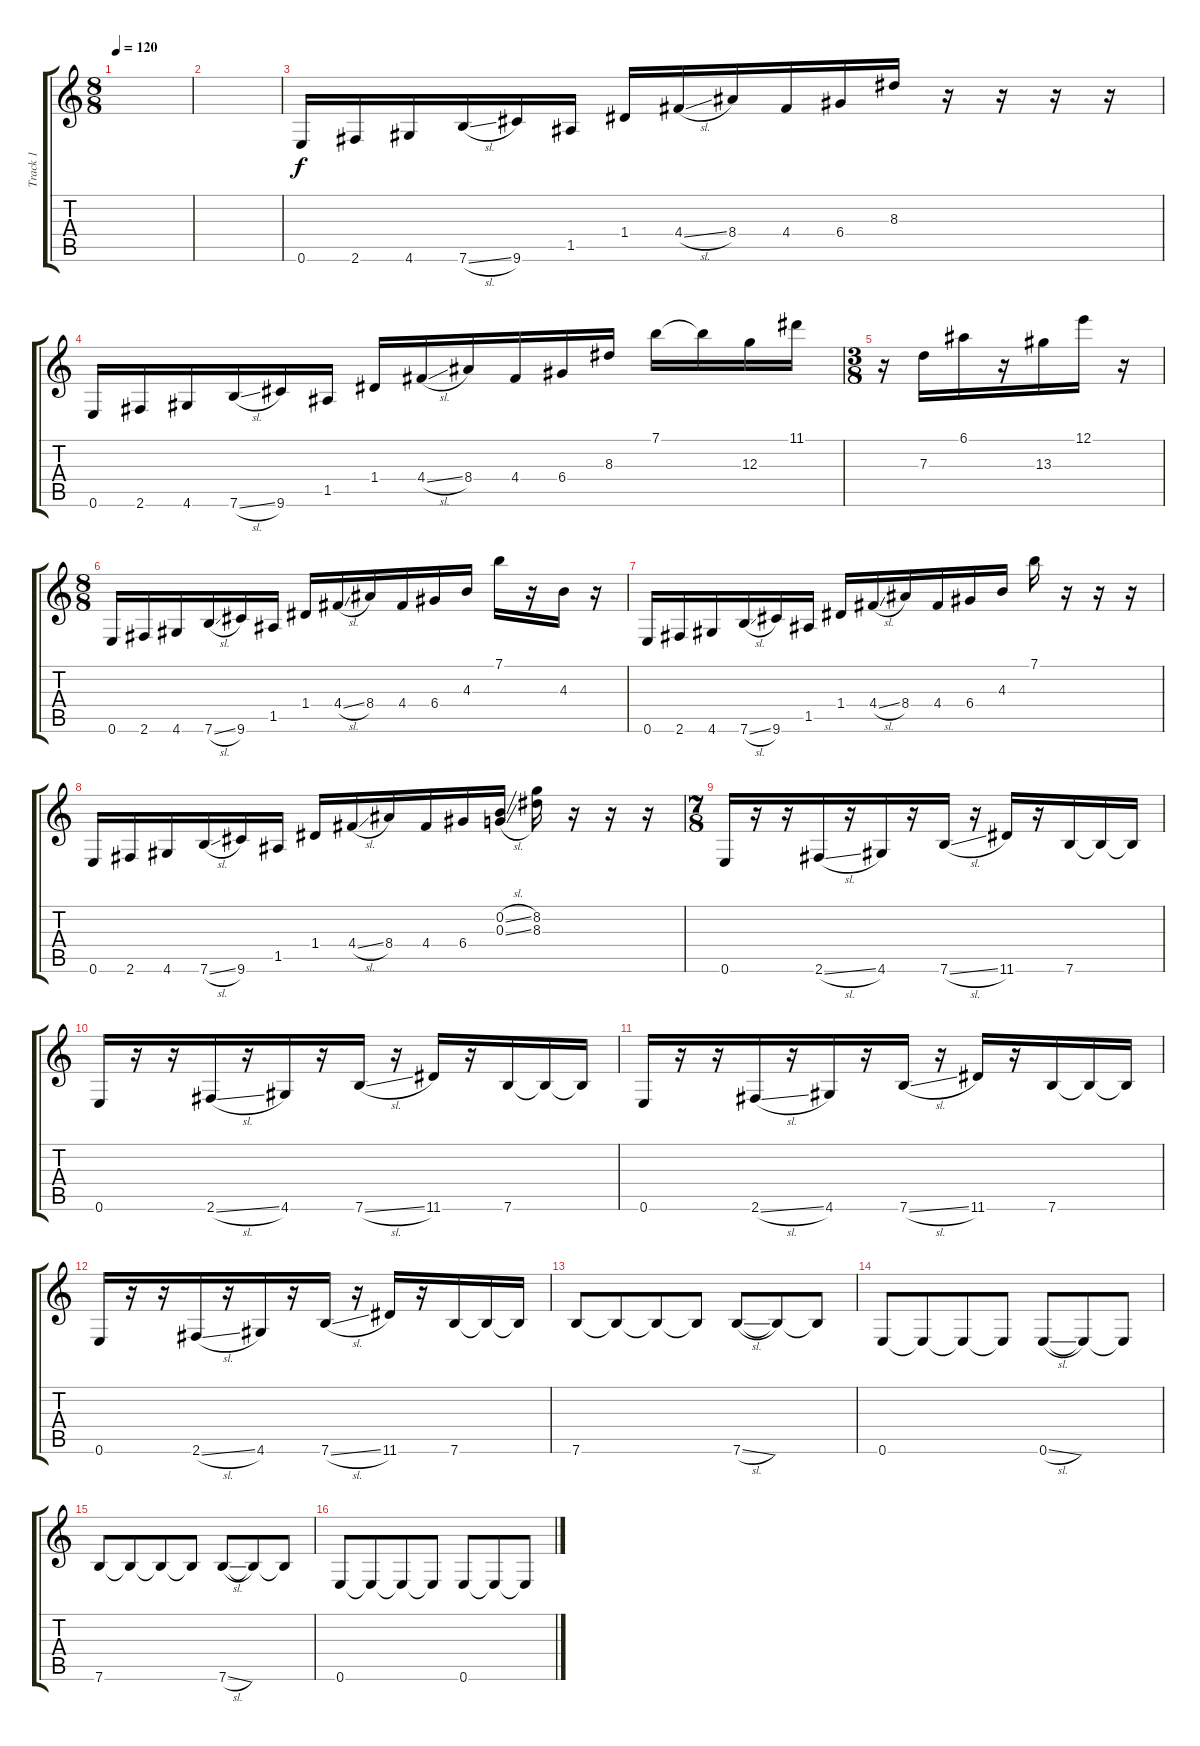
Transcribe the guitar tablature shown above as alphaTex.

\track ("Track 1" "Track 1") {instrument electricguitarclean}
\staff {score tabs}
\tuning (E4 B3 G3 D3 A2 E2) {hide}
\ts (8 8)
\tempo 120
\clef g2
\ks c
|
|
0.6.16 2.6.16 4.6.16 7.6{sl}.16 9.6.16 1.5.16 1.4.16 4.4{sl}.16 8.4.16 4.4.16 6.4.16 8.3.16 r.16 r.16 r.16 r.16 |
0.6.16 2.6.16 4.6.16 7.6{sl}.16 9.6.16 1.5.16 1.4.16 4.4{sl}.16 8.4.16 4.4.16 6.4.16 8.3.16 7.1.16 7.1{t}.16 12.3.16 11.1.16 |
\ts (3 8)
r.16 7.3.16 6.1.16 r.16 13.3.16 12.1.16 r.16 |
\ts (8 8)
0.6.16 2.6.16 4.6.16 7.6{sl}.16 9.6.16 1.5.16 1.4.16 4.4{sl}.16 8.4.16 4.4.16 6.4.16 4.3.16 7.1.16 r.16 4.3.16 r.16 |
0.6.16 2.6.16 4.6.16 7.6{sl}.16 9.6.16 1.5.16 1.4.16 4.4{sl}.16 8.4.16 4.4.16 6.4.16 4.3.16 7.1.16 r.16 r.16 r.16 |
0.6.16 2.6.16 4.6.16 7.6{sl}.16 9.6.16 1.5.16 1.4.16 4.4{sl}.16 8.4.16 4.4.16 6.4.16 (0.2{sl} 0.3{sl}).16 (8.2 8.3).16 r.16 r.16 r.16 |
\ts (7 8)
0.6.16 r.16 r.16 2.6{sl}.16 r.16 4.6.16 r.16 7.6{sl}.16 r.16 11.6.16 r.16 7.6.16 7.6{t}.16 7.6{t}.16 |
0.6.16 r.16 r.16 2.6{sl}.16 r.16 4.6.16 r.16 7.6{sl}.16 r.16 11.6.16 r.16 7.6.16 7.6{t}.16 7.6{t}.16 |
0.6.16 r.16 r.16 2.6{sl}.16 r.16 4.6.16 r.16 7.6{sl}.16 r.16 11.6.16 r.16 7.6.16 7.6{t}.16 7.6{t}.16 |
0.6.16 r.16 r.16 2.6{sl}.16 r.16 4.6.16 r.16 7.6{sl}.16 r.16 11.6.16 r.16 7.6.16 7.6{t}.16 7.6{t}.16 |
7.6.8 7.6{t}.8 7.6{t}.8 7.6{t}.8 7.6{sl}.8 7.6{t}.8 7.6{t}.8 |
0.6.8 0.6{t}.8 0.6{t}.8 0.6{t}.8 0.6{sl}.8 0.6{t}.8 0.6{t}.8 |
7.6.8 7.6{t}.8 7.6{t}.8 7.6{t}.8 7.6{sl}.8 7.6{t}.8 7.6{t}.8 |
0.6.8 0.6{t}.8 0.6{t}.8 0.6{t}.8 0.6.8 0.6{t}.8 0.6{t}.8
